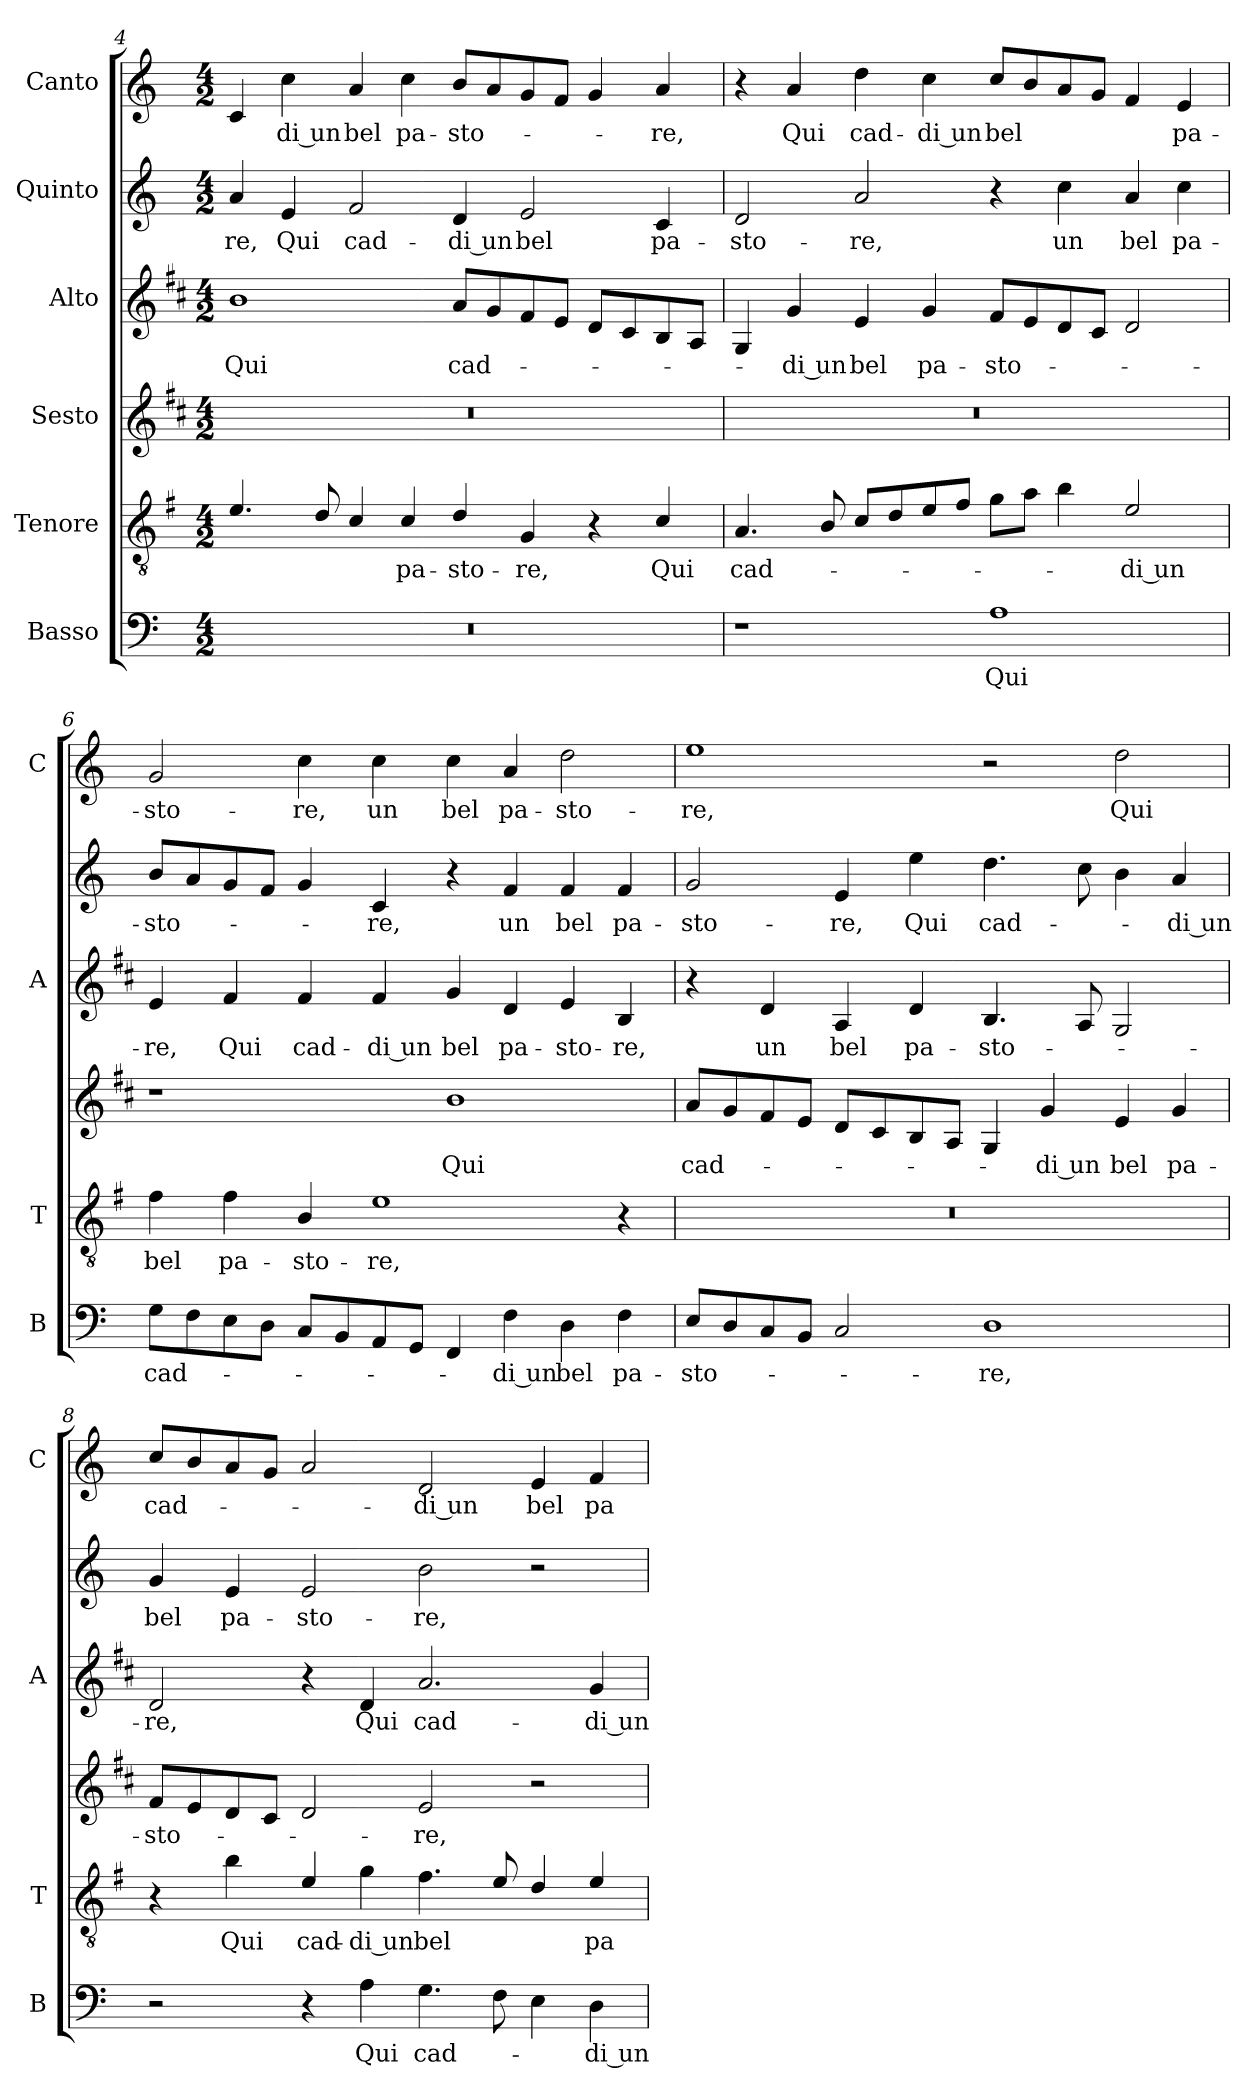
**kern	**text	**kern	**text	**kern	**text	**kern	**text	**kern	**text	**kern	**text
*part6	*part6	*part5	*part5	*part4	*part4	*part3	*part3	*part2	*part2	*part1	*part1
*staff6	*staff6	*staff5	*staff5	*staff4	*staff4	*staff3	*staff3	*staff2	*staff2	*staff1	*staff1
*I"Basso	*	*I"Tenore	*	*I"Sesto	*	*I"Alto	*	*I"Quinto	*	*I"Canto	*
*I'B	*	*I'T	*	*	*	*I'A	*	*	*	*I'C	*
!!LO:LB:g=z
*clefF4	*	*clefGv2	*	*clefG2	*	*clefG2	*	*clefG2	*	*clefG2	*
*	*	*ITrd4c7	*	*ITrd1c2	*	*ITrd1c2	*	*	*	*	*
*k[]	*	*k[]	*	*k[]	*	*k[]	*	*k[]	*	*k[]	*
*C:	*	*C:	*	*C:	*	*C:	*	*C:	*	*C:	*
*M4/2	*	*M4/2	*	*M4/2	*	*M4/2	*	*M4/2	*	*M4/2	*
=4	=4	=4	=4	=4	=4	=4	=4	=4	=4	=4	=4
!	!	!	!	!	!	!	!LO:LY:b	!	!LO:LY:b	!	!
0r	.	4.A/	.	0r	.	1a	Qui	4a/	-re,	4c/	.
!	!	!	!	!	!	!	!	!	!LO:LY:b	!	!LO:LY:b
.	.	.	.	.	.	.	.	4e/	Qui	4cc\	-di un
.	.	8G/	.	.	.	.	.	.	.	.	.
!	!	!	!	!	!	!	!	!	!LO:LY:b	!	!LO:LY:b
.	.	4F/	.	.	.	.	.	2f/	cad-	4a/	bel
!	!	!	!LO:LY:b	!	!	!	!	!	!	!	!LO:LY:b
.	.	4F/	pa-	.	.	.	.	.	.	4cc\	pa-
!	!	!	!LO:LY:b	!	!	!	!LO:LY:b	!	!LO:LY:b	!	!LO:LY:b
.	.	4G/	-sto-	.	.	8g/L	cad-	4d/	-di un	8b/L	-sto-
.	.	.	.	.	.	8f/	.	.	.	8a/	.
!	!	!	!LO:LY:b	!	!	!	!	!	!LO:LY:b	!	!
.	.	4C/	-re,	.	.	8e/	.	2e/	bel	8g/	.
.	.	.	.	.	.	8d/J	.	.	.	8f/J	.
.	.	4r	.	.	.	8c/L	.	.	.	4g/	.
.	.	.	.	.	.	8B/	.	.	.	.	.
!	!	!	!LO:LY:b	!	!	!	!	!	!LO:LY:b	!	!LO:LY:b
.	.	4F/	Qui	.	.	8A/	.	4c/	pa-	4a/	-re,
.	.	.	.	.	.	8G/J	.	.	.	.	.
=5	=5	=5	=5	=5	=5	=5	=5	=5	=5	=5	=5
!	!	!	!LO:LY:b	!	!	!	!	!	!LO:LY:b	!	!
1r	.	4.D/	cad-	0r	.	4F/	.	2d/	-sto-	4r	.
!	!	!	!	!	!	!	!LO:LY:b	!	!	!	!LO:LY:b
.	.	.	.	.	.	4f/	-di un	.	.	4a/	Qui
.	.	8E/	.	.	.	.	.	.	.	.	.
!	!	!	!	!	!	!	!LO:LY:b	!	!LO:LY:b	!	!LO:LY:b
.	.	8F/L	.	.	.	4d/	bel	2a/	-re,	4dd\	cad-
.	.	8G/	.	.	.	.	.	.	.	.	.
!	!	!	!	!	!	!	!LO:LY:b	!	!	!	!LO:LY:b
.	.	8A/	.	.	.	4f/	pa-	.	.	4cc\	-di un
.	.	8B/J	.	.	.	.	.	.	.	.	.
!	!LO:LY:b	!	!	!	!	!	!LO:LY:b	!	!	!	!LO:LY:b
1A	Qui	8c\L	.	.	.	8e/L	-sto-	4r	.	8cc/L	bel
.	.	8d\J	.	.	.	8d/	.	.	.	8b/	.
!	!	!	!	!	!	!	!	!	!LO:LY:b	!	!
.	.	4e\	.	.	.	8c/	.	4cc\	un	8a/	.
.	.	.	.	.	.	8B/J	.	.	.	8g/J	.
!	!	!	!LO:LY:b	!	!	!	!	!	!LO:LY:b	!	!
.	.	2A/	-di un	.	.	2c/	.	4a/	bel	4f/	.
!	!	!	!	!	!	!	!	!	!LO:LY:b	!	!LO:LY:b
.	.	.	.	.	.	.	.	4cc\	pa-	4e/	pa-
=6	=6	=6	=6	=6	=6	=6	=6	=6	=6	=6	=6
!	!LO:LY:b	!	!LO:LY:b	!	!	!	!LO:LY:b	!	!LO:LY:b	!	!LO:LY:b
8G\L	cad-	4B\	bel	1r	.	4d/	-re,	8b/L	-sto-	2g/	-sto-
8F\	.	.	.	.	.	.	.	8a/	.	.	.
!	!	!	!LO:LY:b	!	!	!	!LO:LY:b	!	!	!	!
8E\	.	4B\	pa-	.	.	4e/	Qui	8g/	.	.	.
8D\J	.	.	.	.	.	.	.	8f/J	.	.	.
!	!	!	!LO:LY:b	!	!	!	!LO:LY:b	!	!	!	!LO:LY:b
8C/L	.	4E/	-sto-	.	.	4e/	cad-	4g/	.	4cc\	-re,
8BB/	.	.	.	.	.	.	.	.	.	.	.
!	!	!	!LO:LY:b	!	!	!	!LO:LY:b	!	!LO:LY:b	!	!LO:LY:b
8AA/	.	1A	-re,	.	.	4e/	-di un	4c/	-re,	4cc\	un
8GG/J	.	.	.	.	.	.	.	.	.	.	.
!	!	!	!	!	!LO:LY:b	!	!LO:LY:b	!	!	!	!LO:LY:b
4FF/	.	.	.	1a	Qui	4f/	bel	4r	.	4cc\	bel
!	!LO:LY:b	!	!	!	!	!	!LO:LY:b	!	!LO:LY:b	!	!LO:LY:b
4F\	-di un	.	.	.	.	4c/	pa-	4f/	un	4a/	pa-
!	!LO:LY:b	!	!	!	!	!	!LO:LY:b	!	!LO:LY:b	!	!LO:LY:b
4D\	bel	.	.	.	.	4d/	-sto-	4f/	bel	2dd\	-sto-
!	!LO:LY:b	!	!	!	!	!	!LO:LY:b	!	!LO:LY:b	!	!
4F\	pa-	4r	.	.	.	4A/	-re,	4f/	pa-	.	.
!!LO:PB:g=z
=7	=7	=7	=7	=7	=7	=7	=7	=7	=7	=7	=7
!	!LO:LY:b	!	!	!	!LO:LY:b	!	!	!	!LO:LY:b	!	!LO:LY:b
8E/L	-sto-	0r	.	8g/L	cad-	4r	.	2g/	-sto-	1ee	-re,
8D/	.	.	.	8f/	.	.	.	.	.	.	.
!	!	!	!	!	!	!	!LO:LY:b	!	!	!	!
8C/	.	.	.	8e/	.	4c/	un	.	.	.	.
8BB/J	.	.	.	8d/J	.	.	.	.	.	.	.
!	!	!	!	!	!	!	!LO:LY:b	!	!LO:LY:b	!	!
2C/	.	.	.	8c/L	.	4G/	bel	4e/	-re,	.	.
.	.	.	.	8B/	.	.	.	.	.	.	.
!	!	!	!	!	!	!	!LO:LY:b	!	!LO:LY:b	!	!
.	.	.	.	8A/	.	4c/	pa-	4ee\	Qui	.	.
.	.	.	.	8G/J	.	.	.	.	.	.	.
!	!LO:LY:b	!	!	!	!	!	!LO:LY:b	!	!LO:LY:b	!	!
1D	-re,	.	.	4F/	.	4.A/	-sto-	4.dd\	cad-	2r	.
!	!	!	!	!	!LO:LY:b	!	!	!	!	!	!
.	.	.	.	4f/	-di un	.	.	.	.	.	.
.	.	.	.	.	.	8G/	.	8cc\	.	.	.
!	!	!	!	!	!LO:LY:b	!	!	!	!	!	!LO:LY:b
.	.	.	.	4d/	bel	2F/	.	4b\	.	2dd\	Qui
!	!	!	!	!	!LO:LY:b	!	!	!	!LO:LY:b	!	!
.	.	.	.	4f/	pa-	.	.	4a/	-di un	.	.
=8	=8	=8	=8	=8	=8	=8	=8	=8	=8	=8	=8
!	!	!	!	!	!LO:LY:b	!	!LO:LY:b	!	!LO:LY:b	!	!LO:LY:b
2r	.	4r	.	8e/L	-sto-	2c/	-re,	4g/	bel	8cc/L	cad-
.	.	.	.	8d/	.	.	.	.	.	8b/	.
!	!	!	!LO:LY:b	!	!	!	!	!	!LO:LY:b	!	!
.	.	4e\	Qui	8c/	.	.	.	4e/	pa-	8a/	.
.	.	.	.	8B/J	.	.	.	.	.	8g/J	.
!	!	!	!LO:LY:b	!	!	!	!	!	!LO:LY:b	!	!
4r	.	4A/	cad-	2c/	.	4r	.	2e/	-sto-	2a/	.
!	!LO:LY:b	!	!LO:LY:b	!	!	!	!LO:LY:b	!	!	!	!
4A\	Qui	4c\	-di un	.	.	4c/	Qui	.	.	.	.
!	!LO:LY:b	!	!LO:LY:b	!	!LO:LY:b	!	!LO:LY:b	!	!LO:LY:b	!	!LO:LY:b
4.G\	cad-	4.B\	bel	2d/	-re,	2.g/	cad-	2b\	-re,	2d/	-di un
8F\	.	8A/	.	.	.	.	.	.	.	.	.
!	!	!	!	!	!	!	!	!	!	!	!LO:LY:b
4E\	.	4G/	.	2r	.	.	.	2r	.	4e/	bel
!	!LO:LY:b	!	!LO:LY:b	!	!	!	!LO:LY:b	!	!	!	!LO:LY:b
4D\	-di un	4A/	pa-	.	.	4f/	-di un	.	.	4f/	pa-
=	=	=	=	=	=	=	=	=	=	=	=
*-	*-	*-	*-	*-	*-	*-	*-	*-	*-	*-	*-
